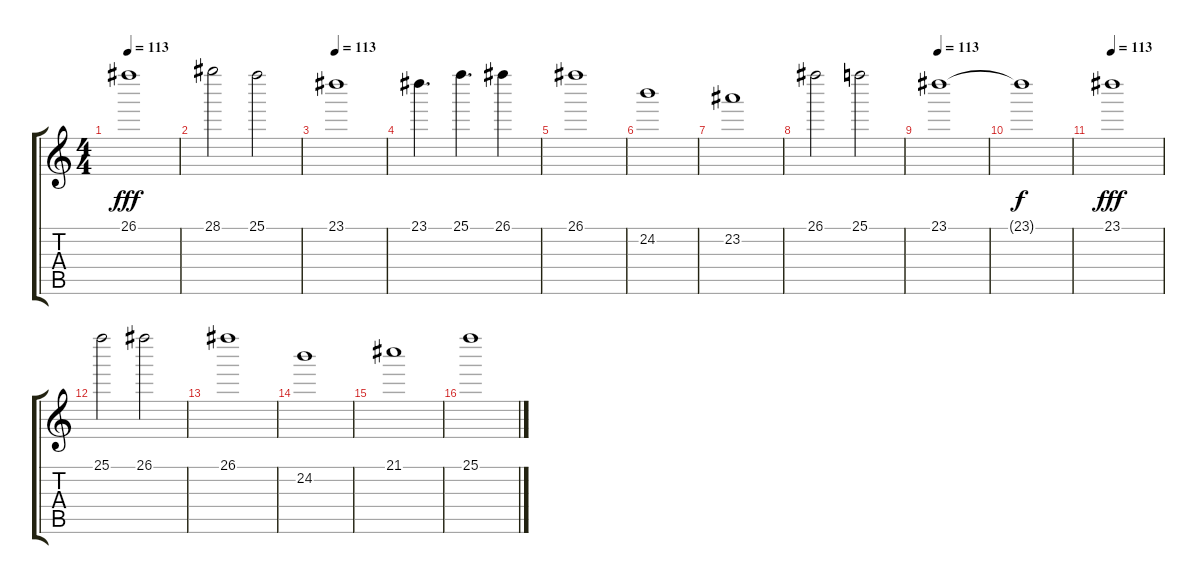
\track "" {instrument electricbassfinger}
\staff {score tabs}
\tuning (E4 B3 G3 D3 A2 E2) {hide}
\ts (4 4)
\tempo 113
\clef g2
\ks c
26.1.1{dy fff} |
28.1.2 25.1.2 |
\tempo 113
23.1.1 |
23.1.4{d} 25.1.4{d} 26.1.4 |
26.1.1 |
24.2.1 |
23.2.1 |
26.1.2 25.1.2 |
\tempo 113
23.1.1 |
23.1{t}.1{dy f} |
\tempo 113
23.1.1{dy fff} |
25.1.2 26.1.2 |
26.1.1 |
24.2.1 |
21.1.1 |
25.1.1
